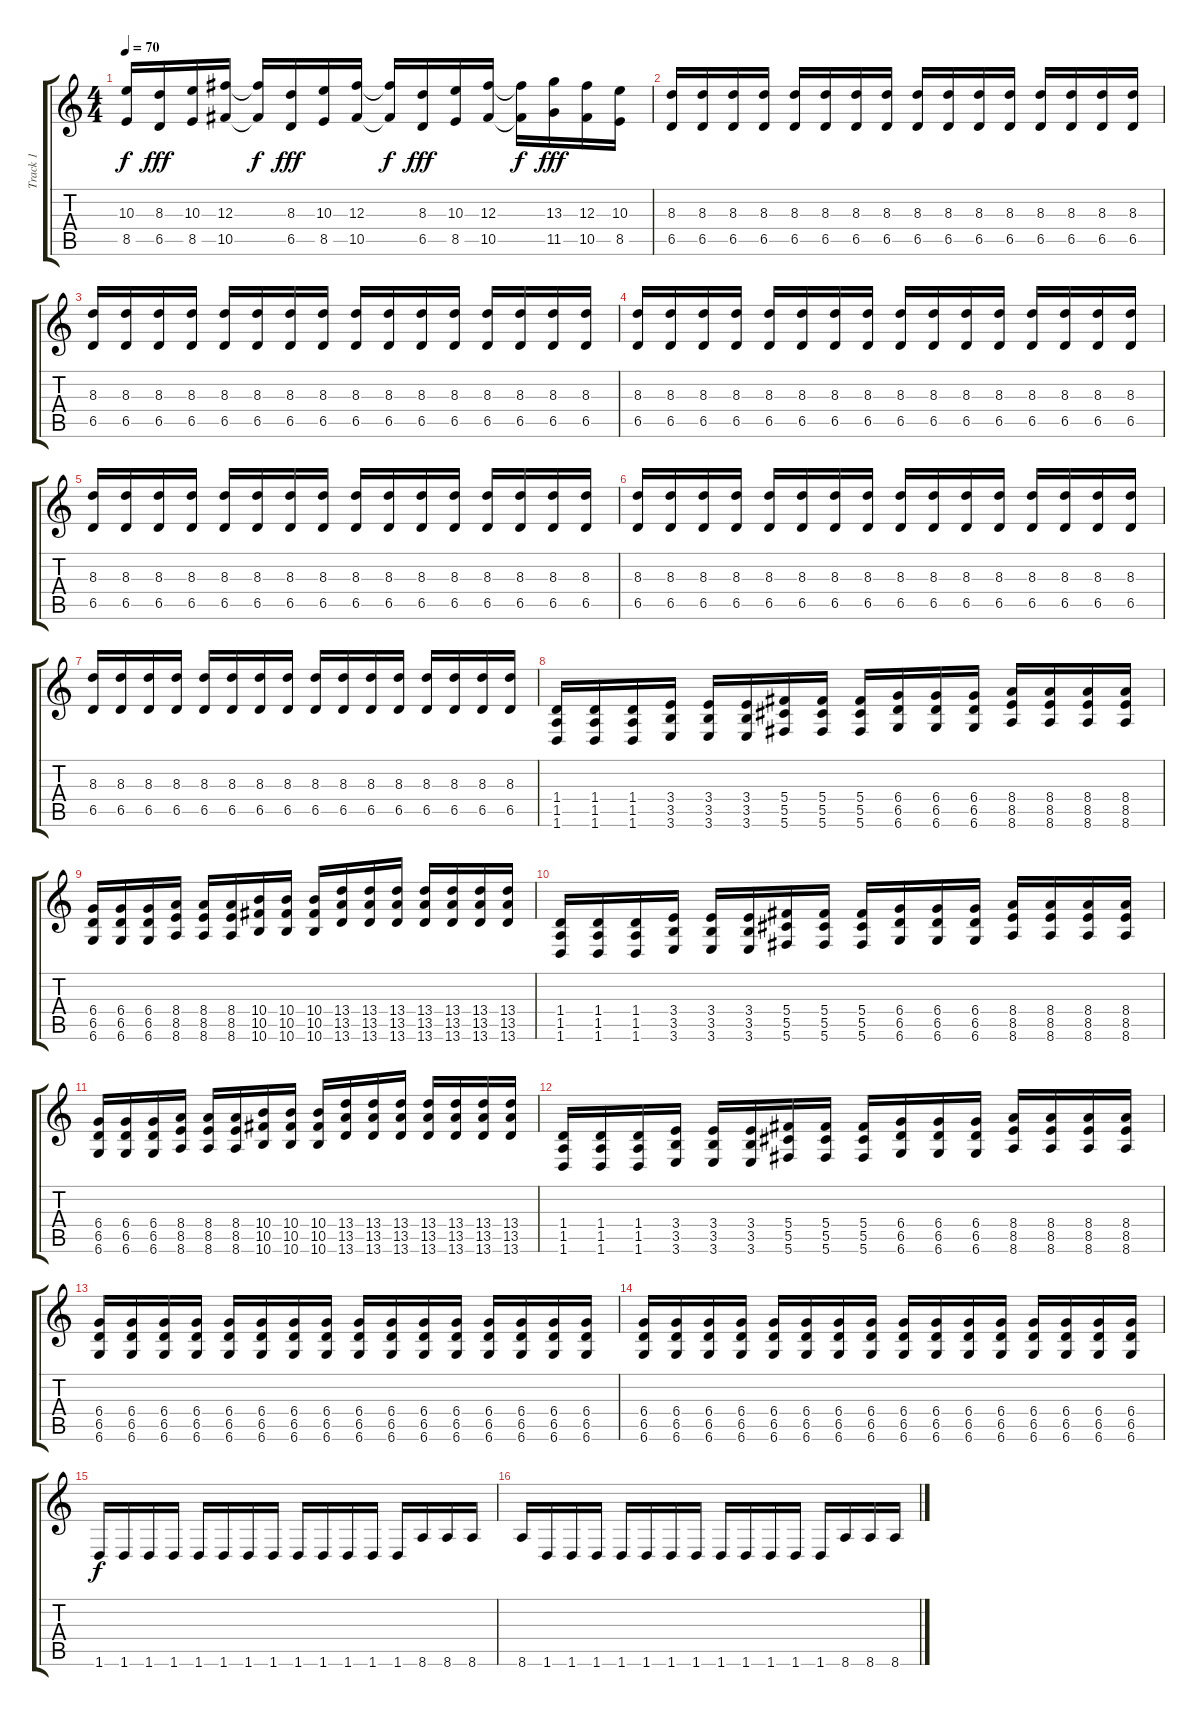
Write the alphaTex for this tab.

\track ("Track 1" "Track 1") {instrument distortionguitar}
\staff {score tabs}
\tuning (Eb4 Bb3 Gb3 Db3 Ab2 Db2) {hide}
\ts (4 4)
\tempo 70
\clef g2
\ks c
(10.3{t} 8.5{t}).16{dy f} (8.3 6.5).16{dy fff} (10.3 8.5).16 (12.3 10.5).16 (12.3{t} 10.5{t}).16{dy f} (8.3 6.5).16{dy fff} (10.3 8.5).16 (12.3 10.5).16 (12.3{t} 10.5{t}).16{dy f} (8.3 6.5).16{dy fff} (10.3 8.5).16 (12.3 10.5).16 (12.3{t} 10.5{t}).16{dy f} (13.3 11.5).16{dy fff} (12.3 10.5).16 (10.3 8.5).16 |
(8.3 6.5).16 (8.3 6.5).16 (8.3 6.5).16 (8.3 6.5).16 (8.3 6.5).16 (8.3 6.5).16 (8.3 6.5).16 (8.3 6.5).16 (8.3 6.5).16 (8.3 6.5).16 (8.3 6.5).16 (8.3 6.5).16 (8.3 6.5).16 (8.3 6.5).16 (8.3 6.5).16 (8.3 6.5).16 |
(8.3 6.5).16 (8.3 6.5).16 (8.3 6.5).16 (8.3 6.5).16 (8.3 6.5).16 (8.3 6.5).16 (8.3 6.5).16 (8.3 6.5).16 (8.3 6.5).16 (8.3 6.5).16 (8.3 6.5).16 (8.3 6.5).16 (8.3 6.5).16 (8.3 6.5).16 (8.3 6.5).16 (8.3 6.5).16 |
(8.3 6.5).16 (8.3 6.5).16 (8.3 6.5).16 (8.3 6.5).16 (8.3 6.5).16 (8.3 6.5).16 (8.3 6.5).16 (8.3 6.5).16 (8.3 6.5).16 (8.3 6.5).16 (8.3 6.5).16 (8.3 6.5).16 (8.3 6.5).16 (8.3 6.5).16 (8.3 6.5).16 (8.3 6.5).16 |
(8.3 6.5).16 (8.3 6.5).16 (8.3 6.5).16 (8.3 6.5).16 (8.3 6.5).16 (8.3 6.5).16 (8.3 6.5).16 (8.3 6.5).16 (8.3 6.5).16 (8.3 6.5).16 (8.3 6.5).16 (8.3 6.5).16 (8.3 6.5).16 (8.3 6.5).16 (8.3 6.5).16 (8.3 6.5).16 |
(8.3 6.5).16 (8.3 6.5).16 (8.3 6.5).16 (8.3 6.5).16 (8.3 6.5).16 (8.3 6.5).16 (8.3 6.5).16 (8.3 6.5).16 (8.3 6.5).16 (8.3 6.5).16 (8.3 6.5).16 (8.3 6.5).16 (8.3 6.5).16 (8.3 6.5).16 (8.3 6.5).16 (8.3 6.5).16 |
(8.3 6.5).16 (8.3 6.5).16 (8.3 6.5).16 (8.3 6.5).16 (8.3 6.5).16 (8.3 6.5).16 (8.3 6.5).16 (8.3 6.5).16 (8.3 6.5).16 (8.3 6.5).16 (8.3 6.5).16 (8.3 6.5).16 (8.3 6.5).16 (8.3 6.5).16 (8.3 6.5).16 (8.3 6.5).16 |
(1.4 1.5 1.6).16 (1.4 1.5 1.6).16 (1.4 1.5 1.6).16 (3.4 3.5 3.6).16 (3.4 3.5 3.6).16 (3.4 3.5 3.6).16 (5.4 5.5 5.6).16 (5.4 5.5 5.6).16 (5.4 5.5 5.6).16 (6.4 6.5 6.6).16 (6.4 6.5 6.6).16 (6.4 6.5 6.6).16 (8.4 8.5 8.6).16 (8.4 8.5 8.6).16 (8.4 8.5 8.6).16 (8.4 8.5 8.6).16 |
(6.4 6.5 6.6).16 (6.4 6.5 6.6).16 (6.4 6.5 6.6).16 (8.4 8.5 8.6).16 (8.4 8.5 8.6).16 (8.4 8.5 8.6).16 (10.4 10.5 10.6).16 (10.4 10.5 10.6).16 (10.4 10.5 10.6).16 (13.4 13.5 13.6).16 (13.4 13.5 13.6).16 (13.4 13.5 13.6).16 (13.4 13.5 13.6).16 (13.4 13.5 13.6).16 (13.4 13.5 13.6).16 (13.4 13.5 13.6).16 |
(1.4 1.5 1.6).16 (1.4 1.5 1.6).16 (1.4 1.5 1.6).16 (3.4 3.5 3.6).16 (3.4 3.5 3.6).16 (3.4 3.5 3.6).16 (5.4 5.5 5.6).16 (5.4 5.5 5.6).16 (5.4 5.5 5.6).16 (6.4 6.5 6.6).16 (6.4 6.5 6.6).16 (6.4 6.5 6.6).16 (8.4 8.5 8.6).16 (8.4 8.5 8.6).16 (8.4 8.5 8.6).16 (8.4 8.5 8.6).16 |
(6.4 6.5 6.6).16 (6.4 6.5 6.6).16 (6.4 6.5 6.6).16 (8.4 8.5 8.6).16 (8.4 8.5 8.6).16 (8.4 8.5 8.6).16 (10.4 10.5 10.6).16 (10.4 10.5 10.6).16 (10.4 10.5 10.6).16 (13.4 13.5 13.6).16 (13.4 13.5 13.6).16 (13.4 13.5 13.6).16 (13.4 13.5 13.6).16 (13.4 13.5 13.6).16 (13.4 13.5 13.6).16 (13.4 13.5 13.6).16 |
(1.4 1.5 1.6).16 (1.4 1.5 1.6).16 (1.4 1.5 1.6).16 (3.4 3.5 3.6).16 (3.4 3.5 3.6).16 (3.4 3.5 3.6).16 (5.4 5.5 5.6).16 (5.4 5.5 5.6).16 (5.4 5.5 5.6).16 (6.4 6.5 6.6).16 (6.4 6.5 6.6).16 (6.4 6.5 6.6).16 (8.4 8.5 8.6).16 (8.4 8.5 8.6).16 (8.4 8.5 8.6).16 (8.4 8.5 8.6).16 |
(6.4 6.5 6.6).16 (6.4 6.5 6.6).16 (6.4 6.5 6.6).16 (6.4 6.5 6.6).16 (6.4 6.5 6.6).16 (6.4 6.5 6.6).16 (6.4 6.5 6.6).16 (6.4 6.5 6.6).16 (6.4 6.5 6.6).16 (6.4 6.5 6.6).16 (6.4 6.5 6.6).16 (6.4 6.5 6.6).16 (6.4 6.5 6.6).16 (6.4 6.5 6.6).16 (6.4 6.5 6.6).16 (6.4 6.5 6.6).16 |
(6.4 6.5 6.6).16 (6.4 6.5 6.6).16 (6.4 6.5 6.6).16 (6.4 6.5 6.6).16 (6.4 6.5 6.6).16 (6.4 6.5 6.6).16 (6.4 6.5 6.6).16 (6.4 6.5 6.6).16 (6.4 6.5 6.6).16 (6.4 6.5 6.6).16 (6.4 6.5 6.6).16 (6.4 6.5 6.6).16 (6.4 6.5 6.6).16 (6.4 6.5 6.6).16 (6.4 6.5 6.6).16 (6.4 6.5 6.6).16 |
1.6.16{dy f} 1.6.16 1.6.16 1.6.16 1.6.16 1.6.16 1.6.16 1.6.16 1.6.16 1.6.16 1.6.16 1.6.16 1.6.16 8.6.16 8.6.16 8.6.16 |
8.6.16 1.6.16 1.6.16 1.6.16 1.6.16 1.6.16 1.6.16 1.6.16 1.6.16 1.6.16 1.6.16 1.6.16 1.6.16 8.6.16 8.6.16 8.6.16
